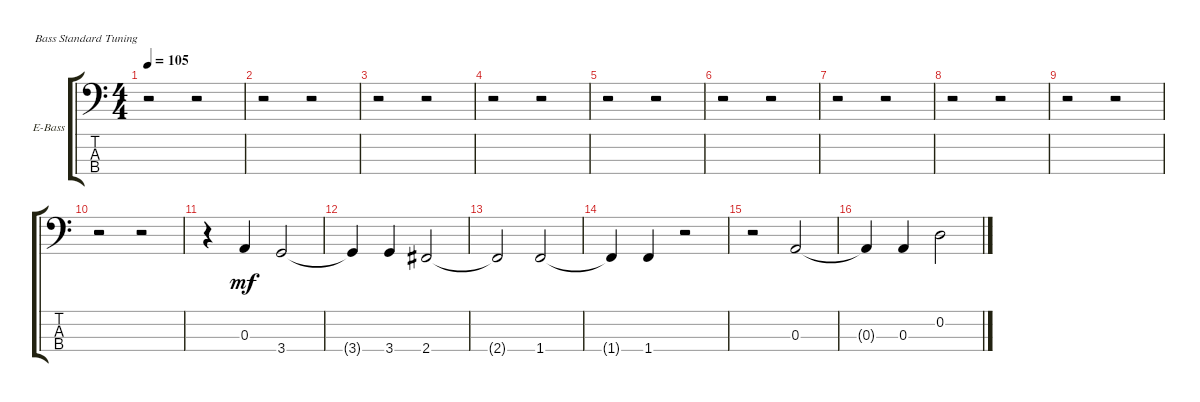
\defaultSystemsLayout 4
\bracketExtendMode groupsimilarinstruments
\firstSystemTrackNameOrientation horizontal
\otherSystemsTrackNameOrientation horizontal
\track ("Electric Bass" "E-Bass") {instrument electricbassfinger}
\staff {score tabs}
\tuning (G2 D2 A1 E1)
\ts (4 4)
\tempo 105
\clef f4
\scale
0.333333
\ks c
r.2{dy mf} r.2 |
\scale
0.333333 r.2 r.2 |
\scale
0.333333 r.2 r.2 |
\scale
0.333333 r.2 r.2 |
\scale
0.333333 r.2 r.2 |
\scale
0.333333 r.2 r.2 |
\scale
0.333333 r.2 r.2 |
\scale
0.333333 r.2 r.2 |
\scale
0.333333 r.2 r.2 |
\scale
0.333333 r.2 r.2 |
\scale
0.333333 r.4 0.3.4 3.4.2 |
\scale
0.333333 3.4{t}.4 3.4.4 2.4.2 |
\scale
0.333333 2.4{t}.2 1.4.2 |
\scale
0.333333 1.4{t}.4 1.4.4 r.2 |
\scale
0.333333 r.2 0.3.2 |
\scale
0.333333 0.3{t}.4 0.3.4 0.2.2
